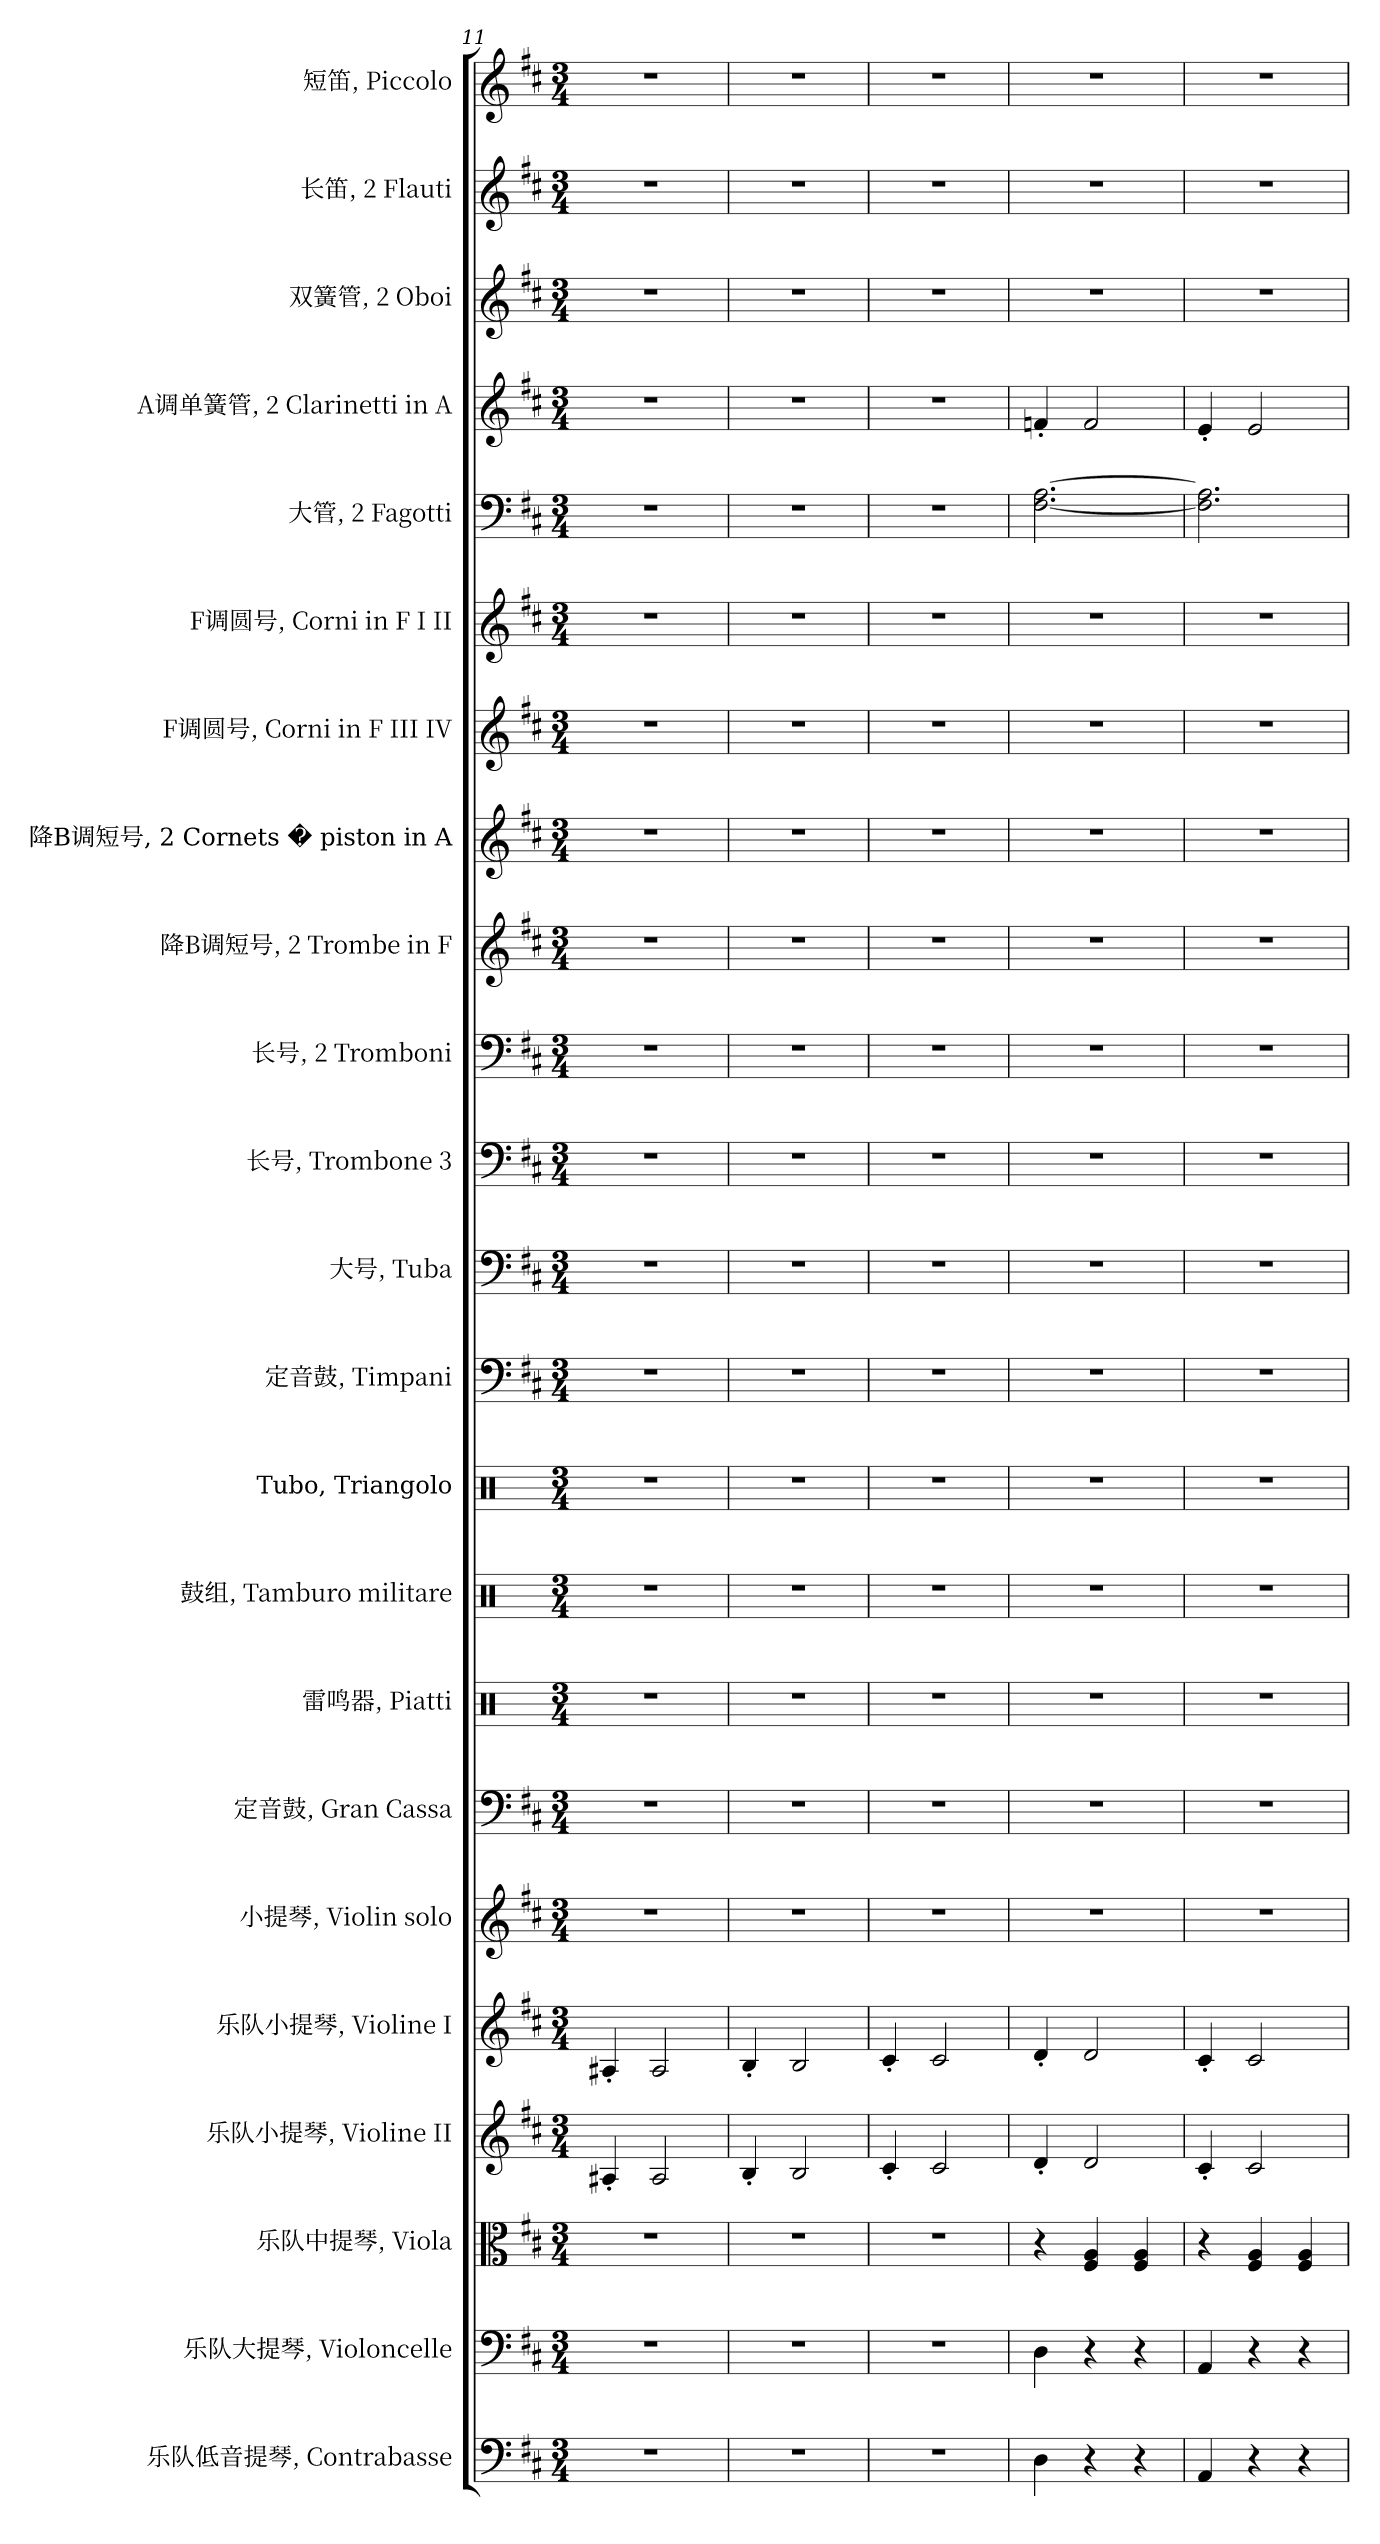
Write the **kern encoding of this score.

**kern	**kern	**kern	**kern	**kern	**kern	**kern	**kern	**kern	**kern	**kern	**kern	**kern	**kern	**kern	**kern	**kern	**kern	**kern	**kern	**kern	**kern	**kern
*part23	*part22	*part21	*part20	*part19	*part18	*part17	*part16	*part15	*part14	*part13	*part12	*part11	*part10	*part9	*part8	*part7	*part6	*part5	*part4	*part3	*part2	*part1
*staff23	*staff22	*staff21	*staff20	*staff19	*staff18	*staff17	*staff16	*staff15	*staff14	*staff13	*staff12	*staff11	*staff10	*staff9	*staff8	*staff7	*staff6	*staff5	*staff4	*staff3	*staff2	*staff1
*I"乐队低音提琴, Contrabasse	*I"乐队大提琴, Violoncelle	*I"乐队中提琴, Viola	*I"乐队小提琴, Violine II	*I"乐队小提琴, Violine I	*I"小提琴, Violin solo	*I"定音鼓, Gran Cassa	*I"雷鸣器, Piatti	*I"鼓组, Tamburo militare	*I"Tubo, Triangolo	*I"定音鼓, Timpani	*I"大号, Tuba	*I"长号, Trombone 3	*I"长号, 2 Tromboni	*I"降B调短号, 2 Trombe in F	*I"降B调短号, 2 Cornets � piston in A	*I"F调圆号, Corni in F III IV	*I"F调圆号, Corni in F I II	*I"大管, 2 Fagotti	*I"A调单簧管, 2 Clarinetti in A	*I"双簧管, 2 Oboi	*I"长笛, 2 Flauti	*I"短笛, Piccolo
*I'Cbs.	*	*	*	*	*I'Vln.	*	*	*	*I'Tu.	*I'Timp.	*I'Tba.	*I'Tbn.	*I'Tbn.	*	*I'B♭ Cnt.	*	*	*	*I'A Cl.	*I'Ob.	*I'Fl.	*I'Picc.
*clefF4	*clefF4	*clefC3	*clefG2	*clefG2	*clefG2	*clefF4	*clefX	*clefX	*clefX	*clefF4	*clefF4	*clefF4	*clefF4	*clefG2	*clefG2	*clefG2	*clefG2	*clefF4	*clefG2	*clefG2	*clefG2	*clefG2
*ITrd7c12	*	*	*	*	*	*	*	*	*	*	*	*	*	*ITrd1c2	*ITrd1c2	*ITrd4c7	*ITrd4c7	*	*ITrd2c3	*	*	*ITrd-7c-12
*k[f#c#]	*k[f#c#]	*k[f#c#]	*k[f#c#]	*k[f#c#]	*k[f#c#]	*k[f#c#]	*k[]	*k[]	*k[]	*k[f#c#]	*k[f#c#]	*k[f#c#]	*k[f#c#]	*k[]	*k[]	*k[f#]	*k[f#]	*k[f#c#]	*k[f#c#g#d#a#]	*k[f#c#]	*k[f#c#]	*k[f#c#]
*M3/4	*M3/4	*M3/4	*M3/4	*M3/4	*M3/4	*M3/4	*M3/4	*M3/4	*M3/4	*M3/4	*M3/4	*M3/4	*M3/4	*M3/4	*M3/4	*M3/4	*M3/4	*M3/4	*M3/4	*M3/4	*M3/4	*M3/4
*MM116	*MM116	*MM116	*MM116	*MM116	*MM116	*MM116	*MM116	*MM116	*MM116	*MM116	*MM116	*MM116	*MM116	*MM116	*MM116	*MM116	*MM116	*MM116	*MM116	*MM116	*MM116	*MM116
=11	=11	=11	=11	=11	=11	=11	=11	=11	=11	=11	=11	=11	=11	=11	=11	=11	=11	=11	=11	=11	=11	=11
2.r	2.r	2.r	4A#X'/	4A#X'/	2.r	2.r	2.r	2.r	2.r	2.r	2.r	2.r	2.r	2.r	2.r	2.r	2.r	2.r	2.r	2.r	2.r	2.r
.	.	.	2A#/	2A#/	.	.	.	.	.	.	.	.	.	.	.	.	.	.	.	.	.	.
!!LO:PB:g=z
=12	=12	=12	=12	=12	=12	=12	=12	=12	=12	=12	=12	=12	=12	=12	=12	=12	=12	=12	=12	=12	=12	=12
*	*	*	*	*	*	*	*	*	*	*	*	*	*	*	*	*	*	*	*	*	*	*MM118
2.r	2.r	2.r	4B'/	4B'/	2.r	2.r	2.r	2.r	2.r	2.r	2.r	2.r	2.r	2.r	2.r	2.r	2.r	2.r	2.r	2.r	2.r	2.r
.	.	.	2B/	2B/	.	.	.	.	.	.	.	.	.	.	.	.	.	.	.	.	.	.
=13	=13	=13	=13	=13	=13	=13	=13	=13	=13	=13	=13	=13	=13	=13	=13	=13	=13	=13	=13	=13	=13	=13
*	*	*	*	*	*	*	*	*	*	*	*	*	*	*	*	*	*	*	*	*	*	*MM115
2.r	2.r	2.r	4c#'/	4c#'/	2.r	2.r	2.r	2.r	2.r	2.r	2.r	2.r	2.r	2.r	2.r	2.r	2.r	2.r	2.r	2.r	2.r	2.r
.	.	.	2c#/	2c#/	.	.	.	.	.	.	.	.	.	.	.	.	.	.	.	.	.	.
=14	=14	=14	=14	=14	=14	=14	=14	=14	=14	=14	=14	=14	=14	=14	=14	=14	=14	=14	=14	=14	=14	=14
*	*	*	*	*	*	*	*	*	*	*	*	*	*	*	*	*	*	*	*	*	*	*MM150
4DD\	4D\	4r	4d'/	4d'/	2.r	2.r	2.r	2.r	2.r	2.r	2.r	2.r	2.r	2.r	2.r	2.r	2.r	[2.F#\ [2.A\	4dn'/	2.r	2.r	2.r
4r	4r	4F#/ 4A/	2d/	2d/	.	.	.	.	.	.	.	.	.	.	.	.	.	.	2d/	.	.	.
4r	4r	4F#/ 4A/	.	.	.	.	.	.	.	.	.	.	.	.	.	.	.	.	.	.	.	.
=15	=15	=15	=15	=15	=15	=15	=15	=15	=15	=15	=15	=15	=15	=15	=15	=15	=15	=15	=15	=15	=15	=15
*	*	*	*	*	*	*	*	*	*	*	*	*	*	*	*	*	*	*	*	*	*	*MM170
4AAA/	4AA/	4r	4c#'/	4c#'/	2.r	2.r	2.r	2.r	2.r	2.r	2.r	2.r	2.r	2.r	2.r	2.r	2.r	2.F#\] 2.A\]	4c#'/	2.r	2.r	2.r
4r	4r	4F#/ 4A/	2c#/	2c#/	.	.	.	.	.	.	.	.	.	.	.	.	.	.	2c#/	.	.	.
4r	4r	4F#/ 4A/	.	.	.	.	.	.	.	.	.	.	.	.	.	.	.	.	.	.	.	.
=	=	=	=	=	=	=	=	=	=	=	=	=	=	=	=	=	=	=	=	=	=	=
*-	*-	*-	*-	*-	*-	*-	*-	*-	*-	*-	*-	*-	*-	*-	*-	*-	*-	*-	*-	*-	*-	*-
